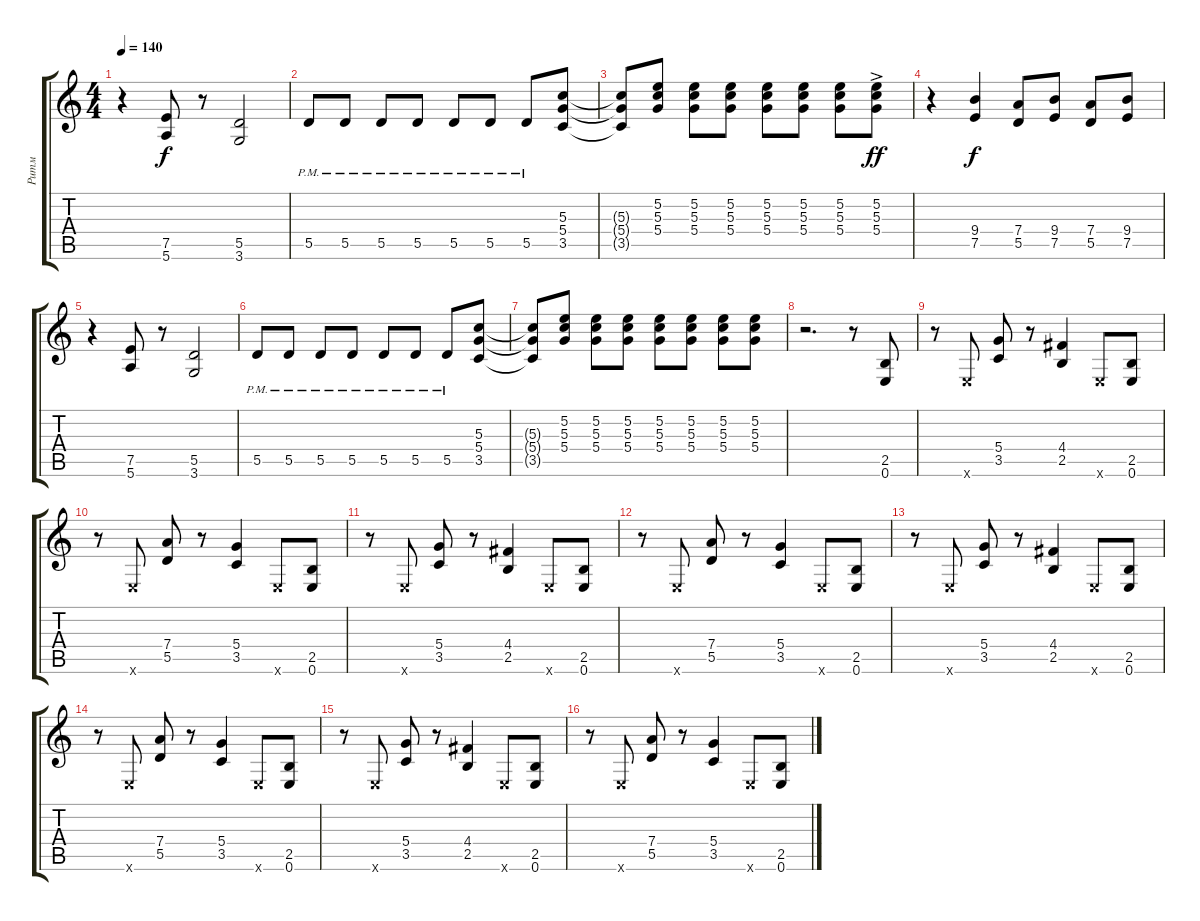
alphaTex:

\track ("Ритм" "Ритм") {instrument distortionguitar}
\staff {score tabs}
\tuning (E4 B3 G3 D3 A2 E2) {hide}
\ts (4 4)
\tempo 140
\clef g2
\ks c
r.4{dy ff} (7.5 5.6).8{dy f} r.8 (5.5 3.6).2 |
5.5{pm}.8 5.5{pm}.8 5.5{pm}.8 5.5{pm}.8 5.5{pm}.8 5.5{pm}.8 5.5{pm}.8 (5.3 5.4 3.5).8 |
(5.3{t} 5.4{t} 3.5{t}).8 (5.2 5.3 5.4).8 (5.2 5.3 5.4).8 (5.2 5.3 5.4).8 (5.2 5.3 5.4).8 (5.2 5.3 5.4).8 (5.2 5.3 5.4).8 (5.2{ac} 5.3{ac} 5.4{ac}).8{dy ff} |
r.4 (9.4 7.5).4{dy f} (7.4 5.5).8 (9.4 7.5).8 (7.4 5.5).8 (9.4 7.5).8 |
r.4 (7.5 5.6).8 r.8 (5.5 3.6).2 |
5.5{pm}.8 5.5{pm}.8 5.5{pm}.8 5.5{pm}.8 5.5{pm}.8 5.5{pm}.8 5.5{pm}.8 (5.3 5.4 3.5).8 |
(5.3{t} 5.4{t} 3.5{t}).8 (5.2 5.3 5.4).8 (5.2 5.3 5.4).8 (5.2 5.3 5.4).8 (5.2 5.3 5.4).8 (5.2 5.3 5.4).8 (5.2 5.3 5.4).8 (5.2 5.3 5.4).8 |
r.2{d} r.8 (2.5 0.6).8 |
r.8 0.6{x}.8 (5.4 3.5).8 r.8 (4.4 2.5).4 0.6{x}.8 (2.5 0.6).8 |
r.8 0.6{x}.8 (7.4 5.5).8 r.8 (5.4 3.5).4 0.6{x}.8 (2.5 0.6).8 |
r.8 0.6{x}.8 (5.4 3.5).8 r.8 (4.4 2.5).4 0.6{x}.8 (2.5 0.6).8 |
r.8 0.6{x}.8 (7.4 5.5).8 r.8 (5.4 3.5).4 0.6{x}.8 (2.5 0.6).8 |
r.8 0.6{x}.8 (5.4 3.5).8 r.8 (4.4 2.5).4 0.6{x}.8 (2.5 0.6).8 |
r.8 0.6{x}.8 (7.4 5.5).8 r.8 (5.4 3.5).4 0.6{x}.8 (2.5 0.6).8 |
r.8 0.6{x}.8 (5.4 3.5).8 r.8 (4.4 2.5).4 0.6{x}.8 (2.5 0.6).8 |
r.8 0.6{x}.8 (7.4 5.5).8 r.8 (5.4 3.5).4 0.6{x}.8 (2.5 0.6).8
